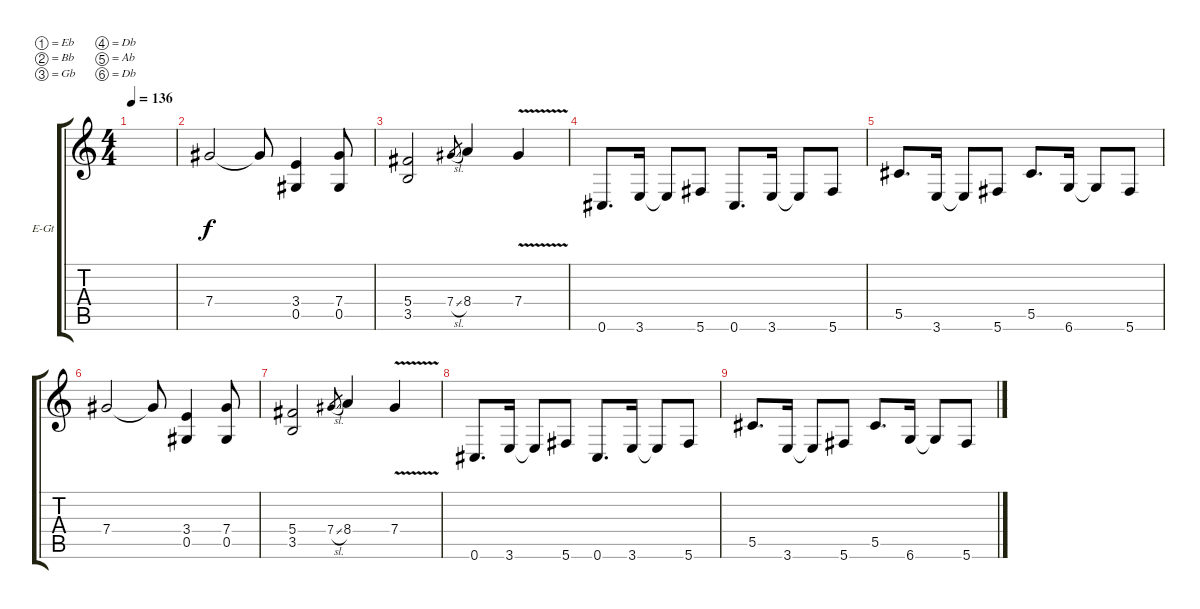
\defaultSystemsLayout 4
\bracketExtendMode groupsimilarinstruments
\firstSystemTrackNameOrientation horizontal
\otherSystemsTrackNameOrientation horizontal
\track ("James Hetfield (Clean Gtr.)" "E-Gt") {instrument electricguitarclean}
\staff {score tabs}
\tuning (Eb4 Bb3 Gb3 Db3 Ab2 Db2)
\ts (4 4)
\tempo 136
\clef g2
\ks c
|
7.4.2 7.4{t}.8 (0.5 3.4).4 (7.4 0.5).8 |
(3.5 5.4).2 7.4{sl}.8{gr} 8.4.4 7.4{v}.4 |
0.6.8{d} 3.6.16 3.6{t}.8 5.6.8 0.6.8{d} 3.6.16 3.6{t}.8 5.6.8 |
5.5.8{d} 3.6.16 3.6{t}.8 5.6.8 5.5.8{d} 6.6.16 6.6{t}.8 5.6.8 |
7.4.2 7.4{t}.8 (0.5 3.4).4 (7.4 0.5).8 |
(3.5 5.4).2 7.4{sl}.8{gr} 8.4.4 7.4{v}.4 |
0.6.8{d} 3.6.16 3.6{t}.8 5.6.8 0.6.8{d} 3.6.16 3.6{t}.8 5.6.8 |
5.5.8{d} 3.6.16 3.6{t}.8 5.6.8 5.5.8{d} 6.6.16 6.6{t}.8 5.6.8
